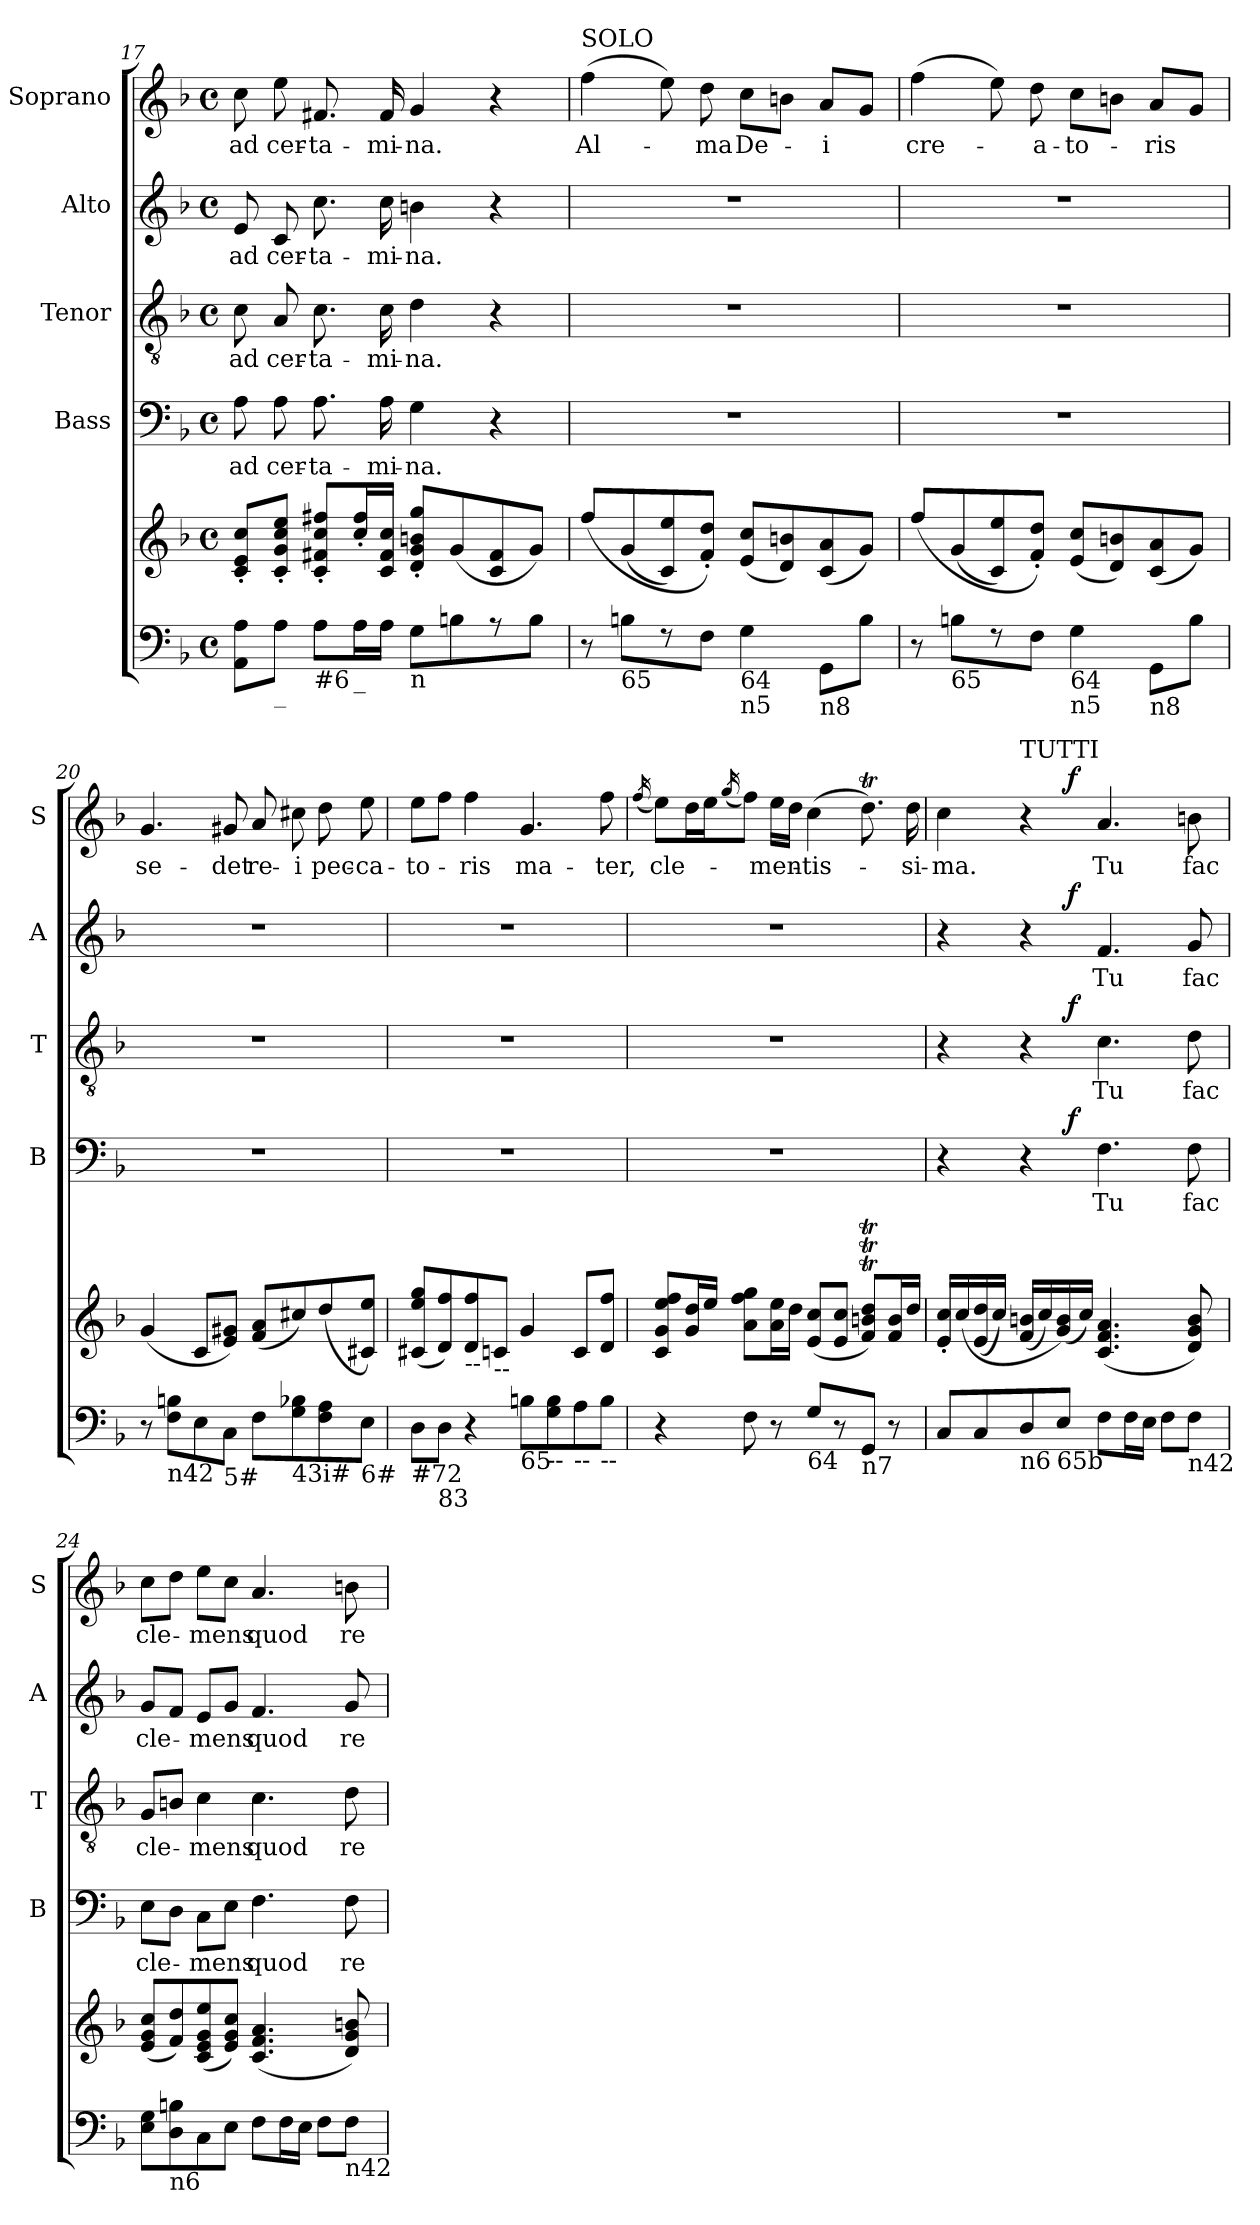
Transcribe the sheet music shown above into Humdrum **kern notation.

**kern	**kern	**kern	**text	**dynam	**kern	**text	**dynam	**kern	**text	**dynam	**kern	**text	**dynam
*part5	*part5	*part4	*part4	*part4	*part3	*part3	*part3	*part2	*part2	*part2	*part1	*part1	*part1
*staff6	*staff5	*staff4	*staff4	*staff4	*staff3	*staff3	*staff3	*staff2	*staff2	*staff2	*staff1	*staff1	*staff1
*	*	*I"Bass	*	*	*I"Tenor	*	*	*I"Alto	*	*	*I"Soprano	*	*
*	*	*I'B	*	*	*I'T	*	*	*I'A	*	*	*I'S	*	*
*clefF4	*clefG2	*clefF4	*	*	*clefGv2	*	*	*clefG2	*	*	*clefG2	*	*
*k[b-]	*k[b-]	*k[b-]	*	*	*k[b-]	*	*	*k[b-]	*	*	*k[b-]	*	*
*F:	*F:	*F:	*	*	*F:	*	*	*F:	*	*	*F:	*	*
*M4/4	*M4/4	*M4/4	*	*	*M4/4	*	*	*M4/4	*	*	*M4/4	*	*
*met(c)	*met(c)	*met(c)	*	*	*met(c)	*	*	*met(c)	*	*	*met(c)	*	*
=17	=17	=17	=17	=17	=17	=17	=17	=17	=17	=17	=17	=17	=17
8AA\ 8A\L	8c/'< 8e/'< 8cc/'<L	8A\	ad	.	8c\	ad	.	8e/	ad	.	8cc\	ad	.
!LO:TX:b:t=_	!	!	!	!	!	!	!	!	!	!	!	!	!
8A\J	8c/'< 8g/'< 8cc/'< 8ee/'<J	8A\	cer-	.	8A/	cer-	.	8c/	cer-	.	8ee\	cer-	.
!LO:TX:b:t=#6	!	!	!	!	!	!	!	!	!	!	!	!	!
8A\L	8c/'< 8f#X/'< 8cc/'< 8ff#X/'<L	8.A\	-ta-	.	8.c\	-ta-	.	8.cc\	-ta-	.	8.f#X/	-ta-	.
!LO:TX:b:t=_	!	!	!	!	!	!	!	!	!	!	!	!	!
16A\L	16cc/'< 16ff#/'<L	.	.	.	.	.	.	.	.	.	.	.	.
16A\JJ	16c/ 16f#/ 16cc/JJ	16A\	-mi-	.	16c\	-mi-	.	16cc\	-mi-	.	16f#/	-mi-	.
!LO:TX:b:t=n	!	!	!	!	!	!	!	!	!	!	!	!	!
8G\L	8d/'< 8g/'< 8bn/'< 8gg/'<L	4G\	-na.	.	4d\	-na.	.	4bn\	-na.	.	4g/	-na.	.
8Bn\	(8g/	.	.	.	.	.	.	.	.	.	.	.	.
8r	8c/ 8f#/	4r	.	.	4r	.	.	4r	.	.	4r	.	.
8B\J	8g/J)	.	.	.	.	.	.	.	.	.	.	.	.
=18	=18	=18	=18	=18	=18	=18	=18	=18	=18	=18	=18	=18	=18
!	!	!	!	!	!	!	!	!	!	!	!LO:TX:a:t=SOLO	!	!
8r	(8ff/L	1r	.	.	1r	.	.	1r	.	.	(4ff\	Al-	.
!LO:TX:b:t=65	!	!	!	!	!	!	!	!	!	!	!	!	!
8Bn\L	(8g/	.	.	.	.	.	.	.	.	.	.	.	.
8r	8c/ 8ee/)	.	.	.	.	.	.	.	.	.	8ee\)	.	.
8F\J	8f/'< 8dd/'<J)	.	.	.	.	.	.	.	.	.	8dd\	-ma	.
!LO:TX:b:t=64	!	!	!	!	!	!	!	!	!	!	!	!	!
!LO:TX:b:t=n5	!	!	!	!	!	!	!	!	!	!	!	!	!
4G\	(8e/ 8cc/L	.	.	.	.	.	.	.	.	.	8cc\L	De-	.
.	8d/ 8bn/)	.	.	.	.	.	.	.	.	.	8bn\J	.	.
!LO:TX:b:t=n8	!	!	!	!	!	!	!	!	!	!	!	!	!
8GG\L	(8c/ 8a/	.	.	.	.	.	.	.	.	.	8a/L	-i	.
8B\J	8g/J)	.	.	.	.	.	.	.	.	.	8g/J	.	.
=19	=19	=19	=19	=19	=19	=19	=19	=19	=19	=19	=19	=19	=19
8r	(8ff/L	1r	.	.	1r	.	.	1r	.	.	(4ff\	cre-	.
!LO:TX:b:t=65	!	!	!	!	!	!	!	!	!	!	!	!	!
8Bn\L	(8g/	.	.	.	.	.	.	.	.	.	.	.	.
8r	8c/ 8ee/)	.	.	.	.	.	.	.	.	.	8ee\)	.	.
8F\J	8f/'< 8dd/'<J)	.	.	.	.	.	.	.	.	.	8dd\	-a-	.
!LO:TX:b:t=64	!	!	!	!	!	!	!	!	!	!	!	!	!
!LO:TX:b:t=n5	!	!	!	!	!	!	!	!	!	!	!	!	!
4G\	(8e/ 8cc/L	.	.	.	.	.	.	.	.	.	8cc\L	-to-	.
.	8d/ 8bn/)	.	.	.	.	.	.	.	.	.	8bn\J	.	.
!LO:TX:b:t=n8	!	!	!	!	!	!	!	!	!	!	!	!	!
8GG\L	(8c/ 8a/	.	.	.	.	.	.	.	.	.	8a/L	-ris	.
8B\J	8g/J)	.	.	.	.	.	.	.	.	.	8g/J	.	.
!!LO:LB:g=z
=20	=20	=20	=20	=20	=20	=20	=20	=20	=20	=20	=20	=20	=20
8r	(4g/	1r	.	.	1r	.	.	1r	.	.	4.g/	se-	.
!LO:TX:b:t=n42	!	!	!	!	!	!	!	!	!	!	!	!	!
8F\ 8Bn\L	.	.	.	.	.	.	.	.	.	.	.	.	.
8E\	8c/L	.	.	.	.	.	.	.	.	.	.	.	.
!LO:TX:b:t=5#	!	!	!	!	!	!	!	!	!	!	!	!	!
8C\J	8e/ 8g#X/J)	.	.	.	.	.	.	.	.	.	8g#X/	-det	.
8F\L	(8f/ 8a/L	.	.	.	.	.	.	.	.	.	8a/	re-	.
!LO:TX:b:t=43i#	!	!	!	!	!	!	!	!	!	!	!	!	!
8G\ 8B-X\	8cc#X/)	.	.	.	.	.	.	.	.	.	8cc#X\	-i	.
8F\ 8A\	(8dd/	.	.	.	.	.	.	.	.	.	8dd\	pec-	.
!LO:TX:b:t=6#	!	!	!	!	!	!	!	!	!	!	!	!	!
8E\J	8c#X/ 8ee/J)	.	.	.	.	.	.	.	.	.	8ee\	-ca-	.
=21	=21	=21	=21	=21	=21	=21	=21	=21	=21	=21	=21	=21	=21
!LO:TX:b:t=#72	!	!	!	!	!	!	!	!	!	!	!	!	!
8D\L	(8c#X/ 8ee/ 8gg/L	1r	.	.	1r	.	.	1r	.	.	8ee\L	-to-	.
!LO:TX:b:t=83	!	!	!	!	!	!	!	!	!	!	!	!	!
8D\J	8d/ 8ff/)	.	.	.	.	.	.	.	.	.	8ff\J	.	.
!	!LO:TX:b:t=--	!	!	!	!	!	!	!	!	!	!	!	!
4r	8d/ 8ff/	.	.	.	.	.	.	.	.	.	4ff\	-ris	.
!	!LO:TX:b:t=--	!	!	!	!	!	!	!	!	!	!	!	!
.	8cn/J	.	.	.	.	.	.	.	.	.	.	.	.
!LO:TX:b:t=65	!	!	!	!	!	!	!	!	!	!	!	!	!
8Bn\L	4g/	.	.	.	.	.	.	.	.	.	4.g/	ma-	.
!LO:TX:b:t=--	!	!	!	!	!	!	!	!	!	!	!	!	!
8G\ 8B\	.	.	.	.	.	.	.	.	.	.	.	.	.
!LO:TX:b:t=--	!	!	!	!	!	!	!	!	!	!	!	!	!
8A\	8c/L	.	.	.	.	.	.	.	.	.	.	.	.
!LO:TX:b:t=--	!	!	!	!	!	!	!	!	!	!	!	!	!
8B\J	8d/ 8ff/J	.	.	.	.	.	.	.	.	.	8ff\	-ter,	.
=22	=22	=22	=22	=22	=22	=22	=22	=22	=22	=22	=22	=22	=22
.	.	.	.	.	.	.	.	.	.	.	(16qff/	.	.
4r	8c/ 8g/ 8ee/ 8ff/L	1r	.	.	1r	.	.	1r	.	.	8ee\L)	cle-	.
.	16g/ 16dd/L	.	.	.	.	.	.	.	.	.	16dd\L	.	.
.	16ee/JJ	.	.	.	.	.	.	.	.	.	16ee\J	.	.
.	.	.	.	.	.	.	.	.	.	.	(16qgg/	.	.
8F\	8a\ 8ff\ 8gg\L	.	.	.	.	.	.	.	.	.	8ff\J)	.	.
8r	16a\ 16ee\L	.	.	.	.	.	.	.	.	.	16ee\LL	-men-	.
.	16dd\JJ	.	.	.	.	.	.	.	.	.	16dd\JJ	.	.
!LO:TX:b:t=64	!	!	!	!	!	!	!	!	!	!	!	!	!
8G/L	(8e/ 8cc/L	.	.	.	.	.	.	.	.	.	(4cc\	-tis-	.
8r	8e/ 8cc/J	.	.	.	.	.	.	.	.	.	.	.	.
!LO:TX:b:t=n7	!	!	!	!	!	!	!	!	!	!	!	!	!
8GG/J	8f/T 8bn/T 8dd/TL)	.	.	.	.	.	.	.	.	.	8.ddT\)	.	.
8r	16f/ 16b/L	.	.	.	.	.	.	.	.	.	.	.	.
.	16dd/JJ	.	.	.	.	.	.	.	.	.	16dd\	-si-	.
=23	=23	=23	=23	=23	=23	=23	=23	=23	=23	=23	=23	=23	=23
*	*	*^	*	*	*^	*	*	*^	*	*	*^	*	*
8C/L	16e/'< 16cc/'<LL	4r	4ryy	.	.	4r	4ryy	.	.	4r	4ryy	.	.	4cc\	4ryy	-ma.	.
.	(16cc/	.	.	.	.	.	.	.	.	.	.	.	.	.	.	.	.
8C/	(16e/ 16dd/	.	.	.	.	.	.	.	.	.	.	.	.	.	.	.	.
.	16cc/JJ)	.	.	.	.	.	.	.	.	.	.	.	.	.	.	.	.
!	!	!	!	!	!	!	!	!	!	!	!	!	!	!LO:TX:a:t=TUTTI	!	!	!
!LO:TX:b:t=n6	!	!	!	!	!	!	!	!	!	!	!	!	!	!	!	!	!
8D/	(16f/ 16bn/LL	4r	8ryy	.	.	4r	8ryy	.	.	4r	8ryy	.	.	4r	8ryy	.	.
.	16cc/)	.	.	.	.	.	.	.	.	.	.	.	.	.	.	.	.
!LO:TX:b:t=65b	!	!	!	!	!	!	!	!	!	!	!	!	!	!	!	!	!
8E/J	(16g/ 16b/)	.	32ryy	.	.	.	32ryy	.	.	.	32ryy	.	.	.	32ryy	.	.
!	!	!	!	!	!LO:DY:b	!	!	!	!LO:DY:b	!	!	!	!LO:DY:b	!	!	!	!LO:DY:b
.	.	.	2ryy	.	f	.	2ryy	.	f	.	2ryy	.	f	.	2ryy	.	f
.	16cc/JJ)	.	.	.	.	.	.	.	.	.	.	.	.	.	.	.	.
8F\L	(4.c/ 4.f/ 4.a/	4.F\	.	Tu	.	4.c\	.	Tu	.	4.f/	.	Tu	.	4.a/	.	Tu	.
16F\L	.	.	.	.	.	.	.	.	.	.	.	.	.	.	.	.	.
16E\JJ	.	.	.	.	.	.	.	.	.	.	.	.	.	.	.	.	.
8F\L	.	.	.	.	.	.	.	.	.	.	.	.	.	.	.	.	.
!LO:TX:b:t=n42	!	!	!	!	!	!	!	!	!	!	!	!	!	!	!	!	!
8F\J	8d/ 8g/ 8b/)	8F\	.	fac	.	8d\	.	fac	.	8g/	.	fac	.	8bn\	.	fac	.
.	.	.	16.ryy	.	.	.	16.ryy	.	.	.	16.ryy	.	.	.	16.ryy	.	.
*	*	*v	*v	*	*	*	*	*	*	*v	*v	*	*	*v	*v	*	*
*	*	*	*	*	*v	*v	*	*	*	*	*	*	*	*
=24	=24	=24	=24	=24	=24	=24	=24	=24	=24	=24	=24	=24	=24
8E\ 8G\L	(8e/ 8g/ 8cc/L	8E\L	cle-	.	8G/L	cle-	.	8g/L	cle-	.	8cc\L	cle-	.
!LO:TX:b:t=n6	!	!	!	!	!	!	!	!	!	!	!	!	!
8D\ 8Bn\	8f/ 8dd/)	8D\J	.	.	8Bn/J	.	.	8f/J	.	.	8dd\J	.	.
8C\	(8c/ 8e/ 8g/ 8ee/	8C\L	-mens	.	4c\	-mens	.	8e/L	-mens	.	8ee\L	-mens	.
8E\J	8e/ 8g/ 8cc/J)	8E\J	.	.	.	.	.	8g/J	.	.	8cc\J	.	.
8F\L	(4.c/ 4.f/ 4.a/	4.F\	quod	.	4.c\	quod	.	4.f/	quod	.	4.a/	quod	.
16F\L	.	.	.	.	.	.	.	.	.	.	.	.	.
16E\JJ	.	.	.	.	.	.	.	.	.	.	.	.	.
8F\L	.	.	.	.	.	.	.	.	.	.	.	.	.
!LO:TX:b:t=n42	!	!	!	!	!	!	!	!	!	!	!	!	!
8F\J	8d/ 8g/ 8bn/)	8F\	re-	.	8d\	re-	.	8g/	re-	.	8bn\	re-	.
=	=	=	=	=	=	=	=	=	=	=	=	=	=
*-	*-	*-	*-	*-	*-	*-	*-	*-	*-	*-	*-	*-	*-
